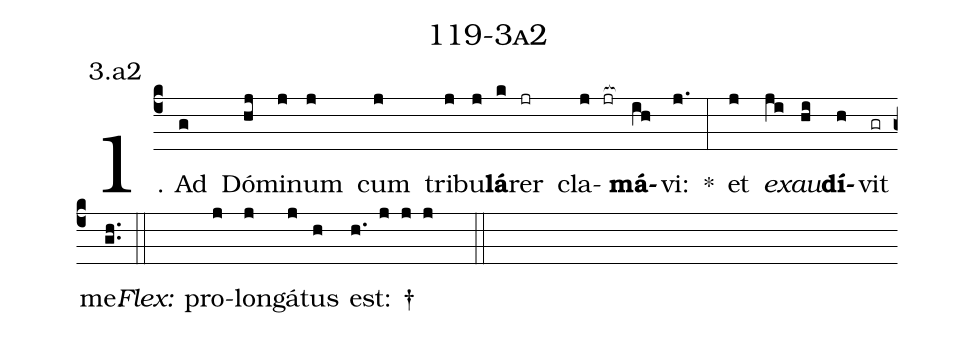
name: 119-3a2;
annotation: 3.a2;
%%
(c4)1. Ad(g) Dó(hj)mi(j)num(j) cum(j) tri(j)bu(j)<b>lá</b>(k)rer(jr) cla(j jr[ocb:1{])<b>má</b>(ih[ocb:0}])vi:(j.) *(:) et(j) <i>ex</i>(ji)<i>au</i>(hi)<b>dí</b>(h)vit(gr) me.(gh..) (::)
<i>Flex:</i>()  pro(j)lon(j)gá(j)tus(h) est: †(h. j j j  ::)
